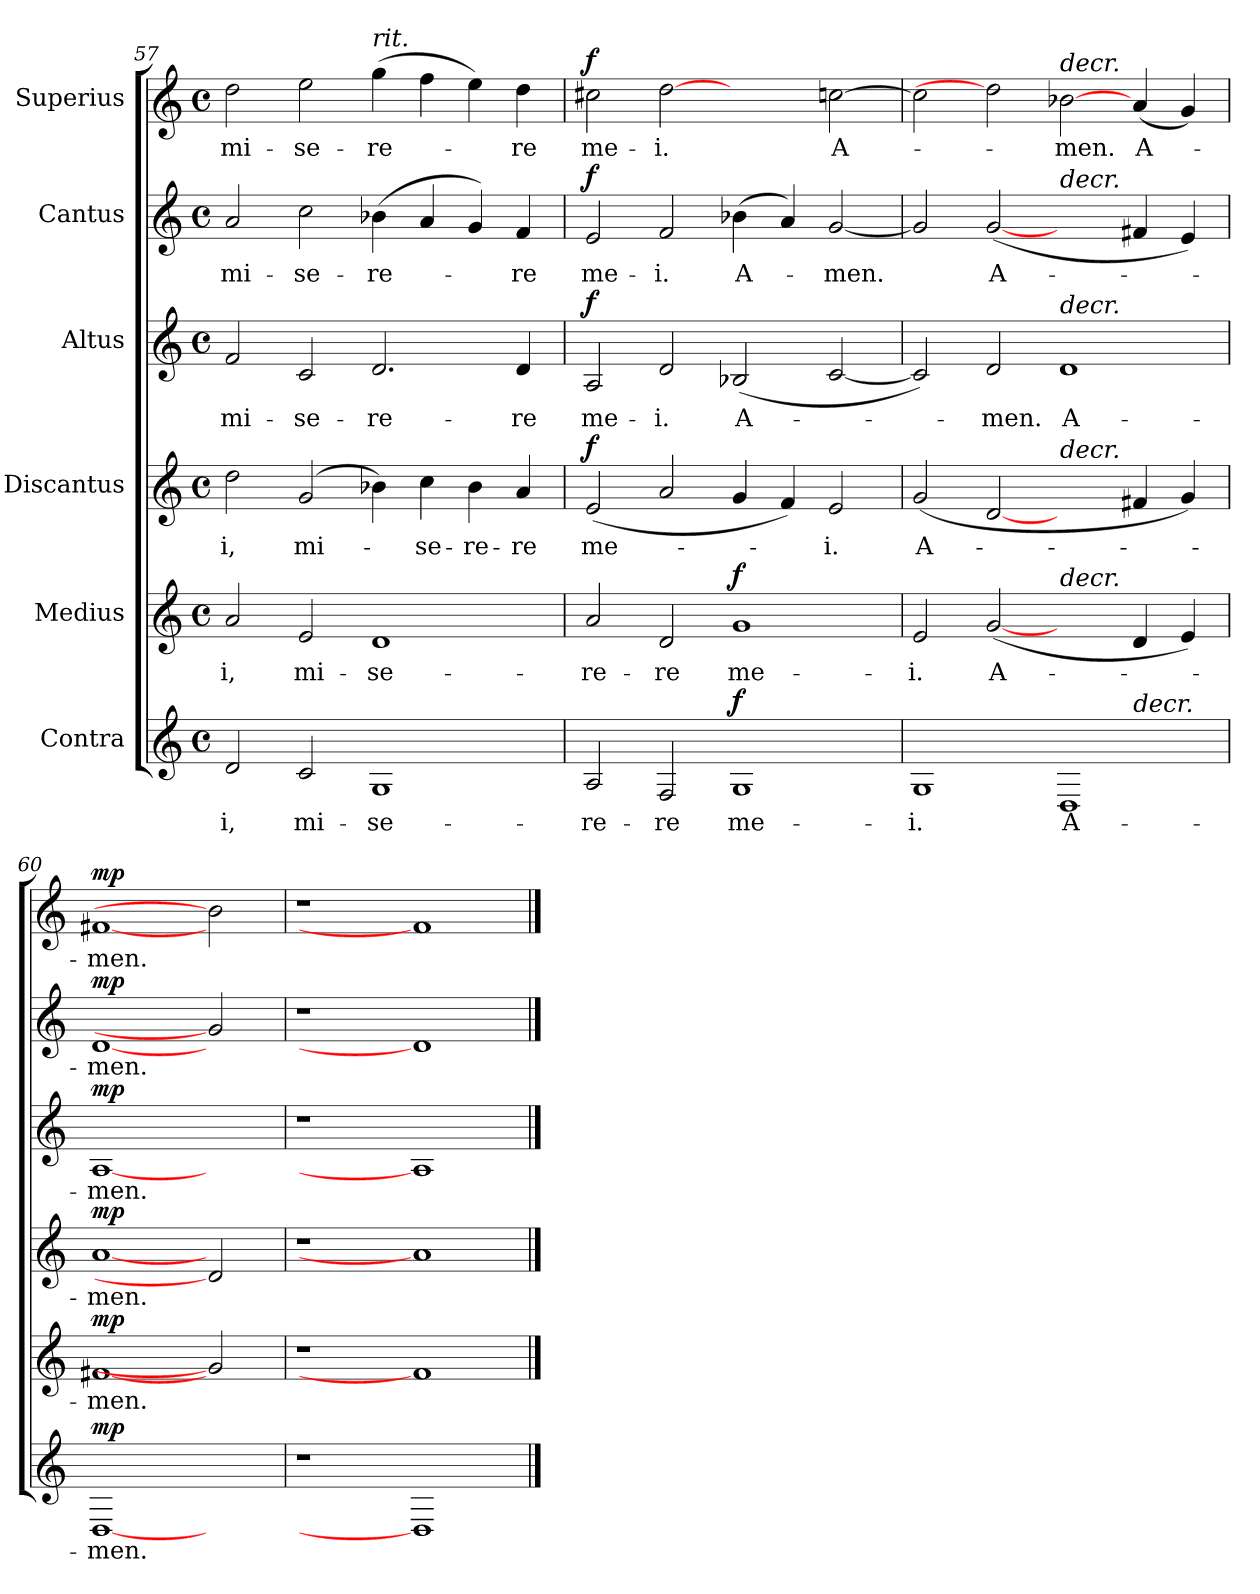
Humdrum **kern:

**kern	**text	**dynam	**kern	**text	**dynam	**kern	**text	**dynam	**kern	**text	**dynam	**kern	**text	**dynam	**kern	**text	**dynam
*part6	*part6	*part6	*part5	*part5	*part5	*part4	*part4	*part4	*part3	*part3	*part3	*part2	*part2	*part2	*part1	*part1	*part1
*staff6	*staff6	*staff6	*staff5	*staff5	*staff5	*staff4	*staff4	*staff4	*staff3	*staff3	*staff3	*staff2	*staff2	*staff2	*staff1	*staff1	*staff1
*I"Contra	*	*	*I"Medius	*	*	*I"Discantus	*	*	*I"Altus	*	*	*I"Cantus	*	*	*I"Superius	*	*
*clefG2	*	*	*clefG2	*	*	*clefG2	*	*	*clefG2	*	*	*clefG2	*	*	*clefG2	*	*
*k[]	*	*	*k[]	*	*	*k[]	*	*	*k[]	*	*	*k[]	*	*	*k[]	*	*
*C:	*	*	*C:	*	*	*C:	*	*	*C:	*	*	*C:	*	*	*C:	*	*
*M4/4	*	*	*M4/4	*	*	*M4/4	*	*	*M4/4	*	*	*M4/4	*	*	*M4/4	*	*
*met(c)	*	*	*met(c)	*	*	*met(c)	*	*	*met(c)	*	*	*met(c)	*	*	*met(c)	*	*
=57	=57	=57	=57	=57	=57	=57	=57	=57	=57	=57	=57	=57	=57	=57	=57	=57	=57
!	!LO:LY:b	!	!	!LO:LY:b	!	!	!LO:LY:b	!	!	!LO:LY:b	!	!	!LO:LY:b	!	!	!LO:LY:b	!
2d/	-i,	.	2a/	-i,	.	2dd\	-i,	.	2f/	mi-	.	2a/	mi-	.	2dd\	mi-	.
!	!LO:LY:b	!	!	!LO:LY:b	!	!	!LO:LY:b	!	!	!LO:LY:b	!	!	!LO:LY:b	!	!	!LO:LY:b	!
2c/	mi-	.	2e/	mi-	.	(>2g/	mi-	.	2c/	-se-	.	2cc\	-se-	.	2ee\	-se-	.
!	!	!	!	!	!	!	!	!	!	!	!	!	!	!	!LO:TX:a:i:t=rit.	!	!
!	!LO:LY:b	!	!	!LO:LY:b	!	!	!	!	!	!LO:LY:b	!	!	!LO:LY:b	!	!	!LO:LY:b	!
1G	-se-	.	1d	-se-	.	4b-X\)	.	.	2.d/	-re-	.	(>4b-X\	-re-	.	(>4gg\	-re-	.
!	!	!	!	!	!	!	!LO:LY:b	!	!	!	!	!	!	!	!	!	!
.	.	.	.	.	.	4cc\	-se-	.	.	.	.	4a/	.	.	4ff\	.	.
!	!	!	!	!	!	!	!LO:LY:b	!	!	!	!	!	!	!	!	!	!
.	.	.	.	.	.	4b-\	-re-	.	.	.	.	4g/)	.	.	4ee\)	.	.
!	!	!	!	!	!	!	!LO:LY:b	!	!	!LO:LY:b	!	!	!LO:LY:b	!	!	!LO:LY:b	!
.	.	.	.	.	.	4a/	-re	.	4d/	-re	.	4f/	-re	.	4dd\	-re	.
=58	=58	=58	=58	=58	=58	=58	=58	=58	=58	=58	=58	=58	=58	=58	=58	=58	=58
!	!LO:LY:b	!	!	!LO:LY:b	!	!	!LO:LY:b	!LO:DY:a	!	!LO:LY:b	!LO:DY:a	!	!LO:LY:b	!LO:DY:a	!	!LO:LY:b	!LO:DY:a
2A/	-re-	.	2a/	-re-	.	(<2e/	me-	f	2A/	me-	f	2e/	me-	f	2cc#X\	me-	f
!	!LO:LY:b	!	!	!LO:LY:b	!	!	!	!	!	!LO:LY:b	!	!	!LO:LY:b	!	!	!LO:LY:b	!
2F/	-re	.	2d/	-re	.	2a/	.	.	2d/	-i.	.	2f/	-i.	.	[2dd	-i.	.
!	!LO:LY:b	!LO:DY:a	!	!LO:LY:b	!LO:DY:a	!	!	!	!	!LO:LY:b	!	!	!LO:LY:b	!	!	!	!
1G	me-	f	1g	me-	f	4g/	.	.	(<2B-X/	A-	.	(>4b-X\	A-	.	2ryy	.	.
.	.	.	.	.	.	4f/)	.	.	.	.	.	4a/)	.	.	.	.	.
!	!	!	!	!	!	!	!LO:LY:b	!	!	!	!	!	!LO:LY:b	!	!	!LO:LY:b	!
.	.	.	.	.	.	2e/	-i.	.	[2c/	.	.	[2g/	-men.	.	[2ccn\	A-	.
=59	=59	=59	=59	=59	=59	=59	=59	=59	=59	=59	=59	=59	=59	=59	=59	=59	=59
!	!LO:LY:b	!	!	!LO:LY:b	!	!	!LO:LY:b	!	!	!	!	!	!	!	!	!	!
*^	*	*	*	*	*	*	*	*	*	*	*	*	*	*	*	*	*
1G	1.ryy	-i.	.	2e/	-i.	.	(<2g/	A-	.	2c/])	.	.	2g/]	.	.	2cc\]	.	.
!	!	!	!	!	!LO:LY:b	!	!	!	!	!	!LO:LY:b	!	!	!LO:LY:b	!	!	!	!
.	.	.	.	(<[2g	A-	.	[2d	.	.	2d/	-men.	.	(<[2g	A-	.	2dd]	.	.
!	!	!	!	!	!	!	!	!	!	!	!	!	!	!	!	!LO:TX:a:i:t=decr.	!	!
!	!	!	!	!	!	!	!	!	!	!	!	!	!LO:TX:a:i:t=decr.	!	!	!	!	!
!	!	!	!	!	!	!	!	!	!	!LO:TX:a:i:t=decr.	!	!	!	!	!	!	!	!
!	!	!	!	!	!	!	!LO:TX:a:i:t=decr.	!	!	!	!	!	!	!	!	!	!	!
!	!	!	!	!LO:TX:a:i:t=decr.	!	!	!	!	!	!	!	!	!	!	!	!	!	!
!	!	!LO:LY:b	!	!	!	!	!	!	!	!	!LO:LY:b	!	!	!	!	!	!LO:LY:b	!
1D	.	A-	.	2ryy	.	.	2ryy	.	.	1d	A-	.	2ryy	.	.	[2b-X	-men.	.
!	!LO:TX:a:i:t=decr.	!	!	!	!	!	!	!	!	!	!	!	!	!	!	!	!	!
!	!	!	!	!	!	!	!	!	!	!	!	!	!	!	!	!	!LO:LY:b	!
.	2ryy	.	.	4d/	.	.	4f#X/	.	.	.	.	.	4f#X/	.	.	(<4a/	A-	.
.	.	.	.	4e/)	.	.	4g/)	.	.	.	.	.	4e/)	.	.	4g/)	.	.
=60	=60	=60	=60	=60	=60	=60	=60	=60	=60	=60	=60	=60	=60	=60	=60	=60	=60	=60
!	!	!LO:LY:b	!LO:DY:a	!	!LO:LY:b	!LO:DY:a	!	!LO:LY:b	!LO:DY:a	!	!LO:LY:b	!LO:DY:a	!	!LO:LY:b	!LO:DY:a	!	!LO:LY:b	!LO:DY:a
*v	*v	*	*	*	*	*	*	*	*	*	*	*	*	*	*	*	*	*
[1D	-men.	mp	[1f#X	-men.	mp	[1a	-men.	mp	[1A	-men.	mp	[1d	-men.	mp	[1f#X	-men.	mp
2ryy	.	.	2g]	.	.	2d]	.	.	2ryy	.	.	2g]	.	.	2b-]	.	.
=61	=61	=61	=61	=61	=61	=61	=61	=61	=61	=61	=61	=61	=61	=61	=61	=61	=61
1r	.	.	1r	.	.	1r	.	.	1r	.	.	1r	.	.	1r	.	.
1D]	.	.	1f#]	.	.	1a]	.	.	1A]	.	.	1d]	.	.	1f#]	.	.
==	==	==	==	==	==	==	==	==	==	==	==	==	==	==	==	==	==
*-	*-	*-	*-	*-	*-	*-	*-	*-	*-	*-	*-	*-	*-	*-	*-	*-	*-
